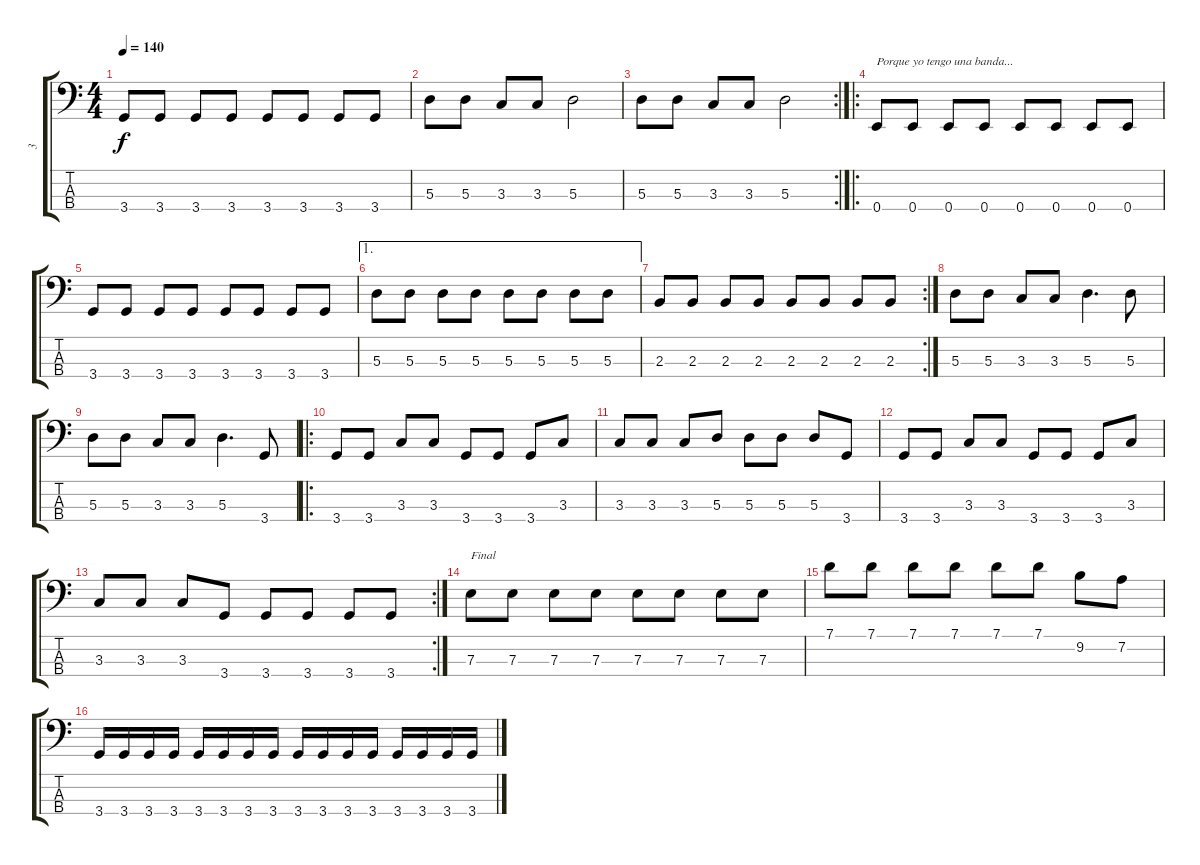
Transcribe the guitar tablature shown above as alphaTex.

\track ("3" "3") {instrument electricbassfinger}
\staff {score tabs}
\tuning (G2 D2 A1 E1) {hide}
\ts (4 4)
\tempo 140
\clef f4
\ks c
3.4.8{dy f} 3.4.8 3.4.8 3.4.8 3.4.8 3.4.8 3.4.8 3.4.8 |
5.3.8 5.3.8 3.3.8 3.3.8 5.3.2 |
\rc 2
5.3.8 5.3.8 3.3.8 3.3.8 5.3.2 |
\ro
0.4.8{txt "Porque yo tengo una banda..."} 0.4.8 0.4.8 0.4.8 0.4.8 0.4.8 0.4.8 0.4.8 |
3.4.8 3.4.8 3.4.8 3.4.8 3.4.8 3.4.8 3.4.8 3.4.8 |
\ae 1
5.3.8 5.3.8 5.3.8 5.3.8 5.3.8 5.3.8 5.3.8 5.3.8 |
\rc 2
2.3.8 2.3.8 2.3.8 2.3.8 2.3.8 2.3.8 2.3.8 2.3.8 |
5.3.8 5.3.8 3.3.8 3.3.8 5.3.4{d} 5.3.8 |
5.3.8 5.3.8 3.3.8 3.3.8 5.3.4{d} 3.4.8 |
\ro
3.4.8 3.4.8 3.3.8 3.3.8 3.4.8 3.4.8 3.4.8 3.3.8 |
3.3.8 3.3.8 3.3.8 5.3.8 5.3.8 5.3.8 5.3.8 3.4.8 |
3.4.8 3.4.8 3.3.8 3.3.8 3.4.8 3.4.8 3.4.8 3.3.8 |
\rc 2
3.3.8 3.3.8 3.3.8 3.4.8 3.4.8 3.4.8 3.4.8 3.4.8 |
7.3.8{txt "Final"} 7.3.8 7.3.8 7.3.8 7.3.8 7.3.8 7.3.8 7.3.8 |
7.1.8 7.1.8 7.1.8 7.1.8 7.1.8 7.1.8 9.2.8 7.2.8 |
3.4.16 3.4.16 3.4.16 3.4.16 3.4.16 3.4.16 3.4.16 3.4.16 3.4.16 3.4.16 3.4.16 3.4.16 3.4.16 3.4.16 3.4.16 3.4.16
